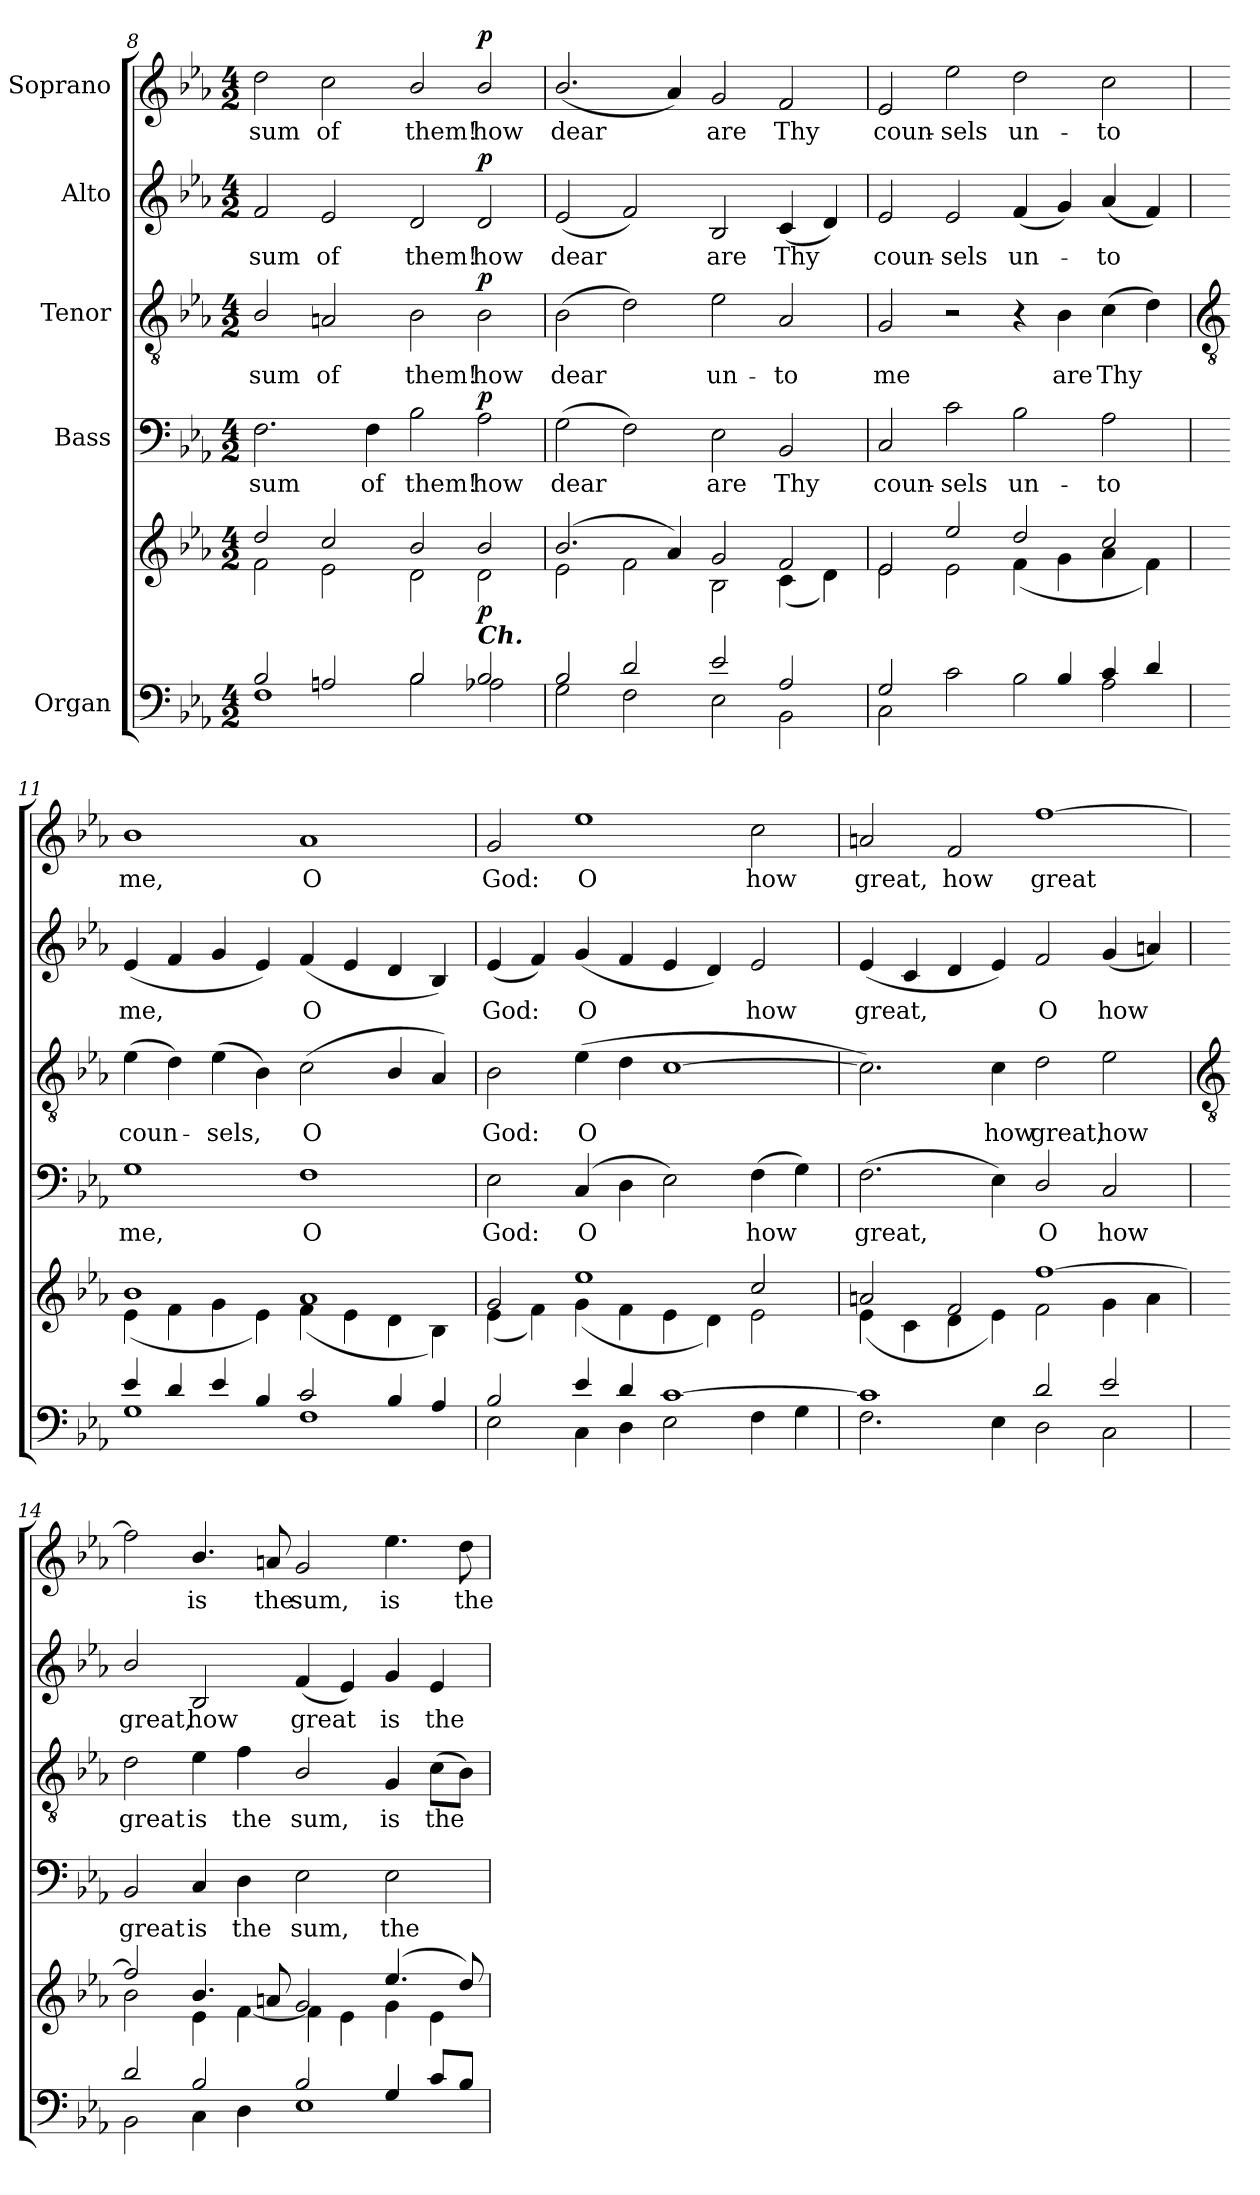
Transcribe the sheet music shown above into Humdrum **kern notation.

**kern	**kern	**dynam	**kern	**text	**dynam	**kern	**text	**dynam	**kern	**text	**dynam	**kern	**text	**dynam
*part5	*part5	*part5	*part4	*part4	*part4	*part3	*part3	*part3	*part2	*part2	*part2	*part1	*part1	*part1
*staff6	*staff5	*staff5/6	*staff4	*staff4	*staff4	*staff3	*staff3	*staff3	*staff2	*staff2	*staff2	*staff1	*staff1	*staff1
*I"Organ	*	*	*I"Bass	*	*	*I"Tenor	*	*	*I"Alto	*	*	*I"Soprano	*	*
*clefF4	*clefG2	*	*clefF4	*	*	*clefGv2	*	*	*clefG2	*	*	*clefG2	*	*
*k[b-e-a-]	*k[b-e-a-]	*	*k[b-e-a-]	*	*	*k[b-e-a-]	*	*	*k[b-e-a-]	*	*	*k[b-e-a-]	*	*
*E-:	*E-:	*	*E-:	*	*	*E-:	*	*	*E-:	*	*	*E-:	*	*
*M4/2	*M4/2	*	*M4/2	*	*	*M4/2	*	*	*M4/2	*	*	*M4/2	*	*
=8	=8	=8	=8	=8	=8	=8	=8	=8	=8	=8	=8	=8	=8	=8
*^	*^	*	*	*	*	*	*	*	*	*	*	*	*	*
!	!	!	!	!	!	!LO:LY:b	!	!	!LO:LY:b	!	!	!LO:LY:b	!	!	!LO:LY:b	!
2B-/	1F\	2dd/	2f\	.	2.F	sum	.	2B-/	sum	.	2f	sum	.	2dd	sum	.
!	!	!	!	!	!	!	!	!	!LO:LY:b	!	!	!LO:LY:b	!	!	!LO:LY:b	!
2An/	.	2cc/	2e-\	.	.	.	.	2An	of	.	2e-	of	.	2cc	of	.
!	!	!	!	!	!	!LO:LY:b	!	!	!	!	!	!	!	!	!	!
.	.	.	.	.	4F	of	.	.	.	.	.	.	.	.	.	.
!	!	!	!	!	!	!LO:LY:b	!	!	!LO:LY:b	!	!	!LO:LY:b	!	!	!LO:LY:b	!
2B-/	2B-\	2b-/	2d\	.	2B-	them!	.	2B-	them!	.	2d	them!	.	2b-/	them!	.
!LO:TX:a:Bi:t=Ch.	!	!	!	!	!	!	!	!	!	!	!	!	!	!	!	!
!	!	!	!	!LO:DY:b	!	!LO:LY:b	!LO:DY:b	!	!LO:LY:b	!LO:DY:b	!	!LO:LY:b	!LO:DY:b	!	!LO:LY:b	!LO:DY:b
2B-/	2A-X\	2b-/	2d\	p	2A-	how	p	2B-	how	p	2d	how	p	2b-/	how	p
=9	=9	=9	=9	=9	=9	=9	=9	=9	=9	=9	=9	=9	=9	=9	=9	=9
!	!	!	!	!	!	!LO:LY:b	!	!	!LO:LY:b	!	!	!LO:LY:b	!	!	!LO:LY:b	!
2B-/	2G\	(>2.b-/	2e-\	.	(>2G	dear	.	(>2B-	dear	.	(<2e-	dear	.	(<2.b-/	dear	.
2d/	2F\	.	2f\	.	2F)	.	.	2d)	.	.	2f)	.	.	.	.	.
.	.	4a-/)	.	.	.	.	.	.	.	.	.	.	.	4a-)	.	.
!	!	!	!	!	!	!LO:LY:b	!	!	!LO:LY:b	!	!	!LO:LY:b	!	!	!LO:LY:b	!
2e-/	2E-\	2g/	2B-\	.	2E-	are	.	2e-	un-	.	2B-	are	.	2g	are	.
!	!	!	!	!	!	!LO:LY:b	!	!	!LO:LY:b	!	!	!LO:LY:b	!	!	!LO:LY:b	!
2A-/	2BB-\	2f/	(<4c\	.	2BB-	Thy	.	2A-	-to	.	(<4c	Thy	.	2f	Thy	.
.	.	.	4d\)	.	.	.	.	.	.	.	4d)	.	.	.	.	.
=10	=10	=10	=10	=10	=10	=10	=10	=10	=10	=10	=10	=10	=10	=10	=10	=10
!	!	!	!	!	!	!LO:LY:b	!	!	!LO:LY:b	!	!	!LO:LY:b	!	!	!LO:LY:b	!
2G/	2C\	2e-/	2e-\	.	2C	coun-	.	2G	me	.	2e-	coun-	.	2e-	coun-	.
!	!	!	!	!	!	!LO:LY:b	!	!	!	!	!	!LO:LY:b	!	!	!LO:LY:b	!
2ryy	2c\	2ee-/	2e-\	.	2c	-sels	.	2r	.	.	2e-	-sels	.	2ee-	-sels	.
!	!	!	!	!	!	!LO:LY:b	!	!	!	!	!	!LO:LY:b	!	!	!LO:LY:b	!
4ryy	2B-\	2dd/	(<4f\	.	2B-	un-	.	4r	.	.	(<4f	un-	.	2dd	un-	.
!	!	!	!	!	!	!	!	!	!LO:LY:b	!	!	!	!	!	!	!
4B-/	.	.	4g\	.	.	.	.	4B-	are	.	4g)	.	.	.	.	.
!	!	!	!	!	!	!LO:LY:b	!	!	!LO:LY:b	!	!	!LO:LY:b	!	!	!LO:LY:b	!
4c/	2A-\	2cc/	4a-\	.	2A-	-to	.	(>4c	Thy	.	(<4a-	to	.	2cc	-to	.
4d/	.	.	4f\)	.	.	.	.	4d)	.	.	4f)	.	.	.	.	.
!!LO:LB:g=z
=11	=11	=11	=11	=11	=11	=11	=11	=11	=11	=11	=11	=11	=11	=11	=11	=11
*	*	*	*	*	*	*	*	*clefGv2	*	*	*	*	*	*	*	*
!	!	!	!	!	!	!LO:LY:b	!	!	!LO:LY:b	!	!	!LO:LY:b	!	!	!LO:LY:b	!
4e-/	1G\	1b-/	(<4e-\	.	1G	me,	.	(>4e-	coun-	.	(<4e-	me,	.	1b-	me,	.
4d/	.	.	4f\	.	.	.	.	4d)	.	.	4f	.	.	.	.	.
!	!	!	!	!	!	!	!	!	!LO:LY:b	!	!	!	!	!	!	!
4e-/	.	.	4g\	.	.	.	.	(>4e-	sels,	.	4g	.	.	.	.	.
4B-/	.	.	4e-\)	.	.	.	.	4B-)	.	.	4e-)	.	.	.	.	.
!	!	!	!	!	!	!LO:LY:b	!	!	!LO:LY:b	!	!	!LO:LY:b	!	!	!LO:LY:b	!
2c/	1F\	1a-/	(<4f\	.	1F	O	.	(<2c	O	.	(<4f	O	.	1a-	O	.
.	.	.	4e-\	.	.	.	.	.	.	.	4e-	.	.	.	.	.
4B-/	.	.	4d\	.	.	.	.	4B-/	.	.	4d	.	.	.	.	.
4A-/	.	.	4B-\)	.	.	.	.	4A-)	.	.	4B-)	.	.	.	.	.
=12	=12	=12	=12	=12	=12	=12	=12	=12	=12	=12	=12	=12	=12	=12	=12	=12
!	!	!	!	!	!	!LO:LY:b	!	!	!LO:LY:b	!	!	!LO:LY:b	!	!	!LO:LY:b	!
2B-/	2E-\	2g/	(<4e-\	.	2E-	God:	.	2B-	God:	.	(<4e-	God:	.	2g	God:	.
.	.	.	4f\)	.	.	.	.	.	.	.	4f)	.	.	.	.	.
!	!	!	!	!	!	!LO:LY:b	!	!	!LO:LY:b	!	!	!LO:LY:b	!	!	!LO:LY:b	!
4e-/	4C\	1ee-/	(<4g\	.	(>4C	O	.	(>4e-	O	.	(<4g	O	.	1ee-	O	.
4d/	4D\	.	4f\	.	4D\	.	.	4d	.	.	4f	.	.	.	.	.
[1c/	2E-\	.	4e-\	.	2E-)	.	.	[1c	.	.	4e-	.	.	.	.	.
.	.	.	4d\)	.	.	.	.	.	.	.	4d)	.	.	.	.	.
!	!	!	!	!	!	!LO:LY:b	!	!	!	!	!	!LO:LY:b	!	!	!LO:LY:b	!
.	4F\	2cc/	2e-\	.	(>4F	how	.	.	.	.	2e-	how	.	2cc	how	.
.	4G\	.	.	.	4G)	.	.	.	.	.	.	.	.	.	.	.
=13	=13	=13	=13	=13	=13	=13	=13	=13	=13	=13	=13	=13	=13	=13	=13	=13
!	!	!	!	!	!	!LO:LY:b	!	!	!	!	!	!LO:LY:b	!	!	!LO:LY:b	!
1c/]	2.F\	2an/	(<4e-\	.	(>2.F	great,	.	2.c])	.	.	(<4e-	great,	.	2an	great,	.
.	.	.	4c\	.	.	.	.	.	.	.	4c	.	.	.	.	.
!	!	!	!	!	!	!	!	!	!	!	!	!	!	!	!LO:LY:b	!
.	.	2f/	4d\	.	.	.	.	.	.	.	4d	.	.	2f	how	.
!	!	!	!	!	!	!	!	!	!LO:LY:b	!	!	!	!	!	!	!
.	4E-\	.	4e-\)	.	4E-)	.	.	4c	how	.	4e-)	.	.	.	.	.
!	!	!	!	!	!	!LO:LY:b	!	!	!LO:LY:b	!	!	!LO:LY:b	!	!	!LO:LY:b	!
2d/	2D\	[1ff/	2f\	.	2D/	O	.	2d	great,	.	2f	O	.	[1ff	great	.
!	!	!	!	!	!	!LO:LY:b	!	!	!LO:LY:b	!	!	!LO:LY:b	!	!	!	!
2e-/	2C\	.	4g\	.	2C	how	.	2e-	how	.	(<4g	how	.	.	.	.
.	.	.	4a\	.	.	.	.	.	.	.	4an)	.	.	.	.	.
!!LO:LB:g=z
=14	=14	=14	=14	=14	=14	=14	=14	=14	=14	=14	=14	=14	=14	=14	=14	=14
*	*	*	*	*	*	*	*	*clefGv2	*	*	*	*	*	*	*	*
!	!	!	!	!	!	!LO:LY:b	!	!	!LO:LY:b	!	!	!LO:LY:b	!	!	!	!
2d/	2BB-\	2ff/]	2b-\	.	2BB-	great	.	2d	great	.	2b-/	great,	.	2ff]	.	.
!	!	!	!	!	!	!LO:LY:b	!	!	!LO:LY:b	!	!	!LO:LY:b	!	!	!LO:LY:b	!
2B-/	4C\	4.b-/	4e-\	.	4C	is	.	4e-	is	.	2B-	how	.	4.b-/	is	.
!	!	!	!	!	!	!LO:LY:b	!	!	!LO:LY:b	!	!	!	!	!	!	!
.	4D\	.	[4f\	.	4D	the	.	4f	the	.	.	.	.	.	.	.
!	!	!	!	!	!	!	!	!	!	!	!	!	!	!	!LO:LY:b	!
.	.	8an/	.	.	.	.	.	.	.	.	.	.	.	8an	the	.
!	!	!	!	!	!	!LO:LY:b	!	!	!LO:LY:b	!	!	!LO:LY:b	!	!	!LO:LY:b	!
2B-/	1E-\	2g/	4f\]	.	2E-	sum,	.	2B-/	sum,	.	(<4f	great	.	2g	sum,	.
.	.	.	4e-\	.	.	.	.	.	.	.	4e-)	.	.	.	.	.
!	!	!	!	!	!	!LO:LY:b	!	!	!LO:LY:b	!	!	!LO:LY:b	!	!	!LO:LY:b	!
4G/	.	(>4.ee-/	4g\	.	2E-	the	.	4G	is	.	4g	is	.	4.ee-	is	.
!	!	!	!	!	!	!	!	!	!LO:LY:b	!	!	!LO:LY:b	!	!	!	!
8c/L	.	.	4e-\	.	.	.	.	(>8cL	the	.	4e-	the	.	.	.	.
!	!	!	!	!	!	!	!	!	!	!	!	!	!	!	!LO:LY:b	!
8B-/J	.	8dd/)	.	.	.	.	.	8B-J)	.	.	.	.	.	8dd	the	.
*v	*v	*	*	*	*	*	*	*	*	*	*	*	*	*	*	*
*	*v	*v	*	*	*	*	*	*	*	*	*	*	*	*	*
=	=	=	=	=	=	=	=	=	=	=	=	=	=	=
*-	*-	*-	*-	*-	*-	*-	*-	*-	*-	*-	*-	*-	*-	*-
